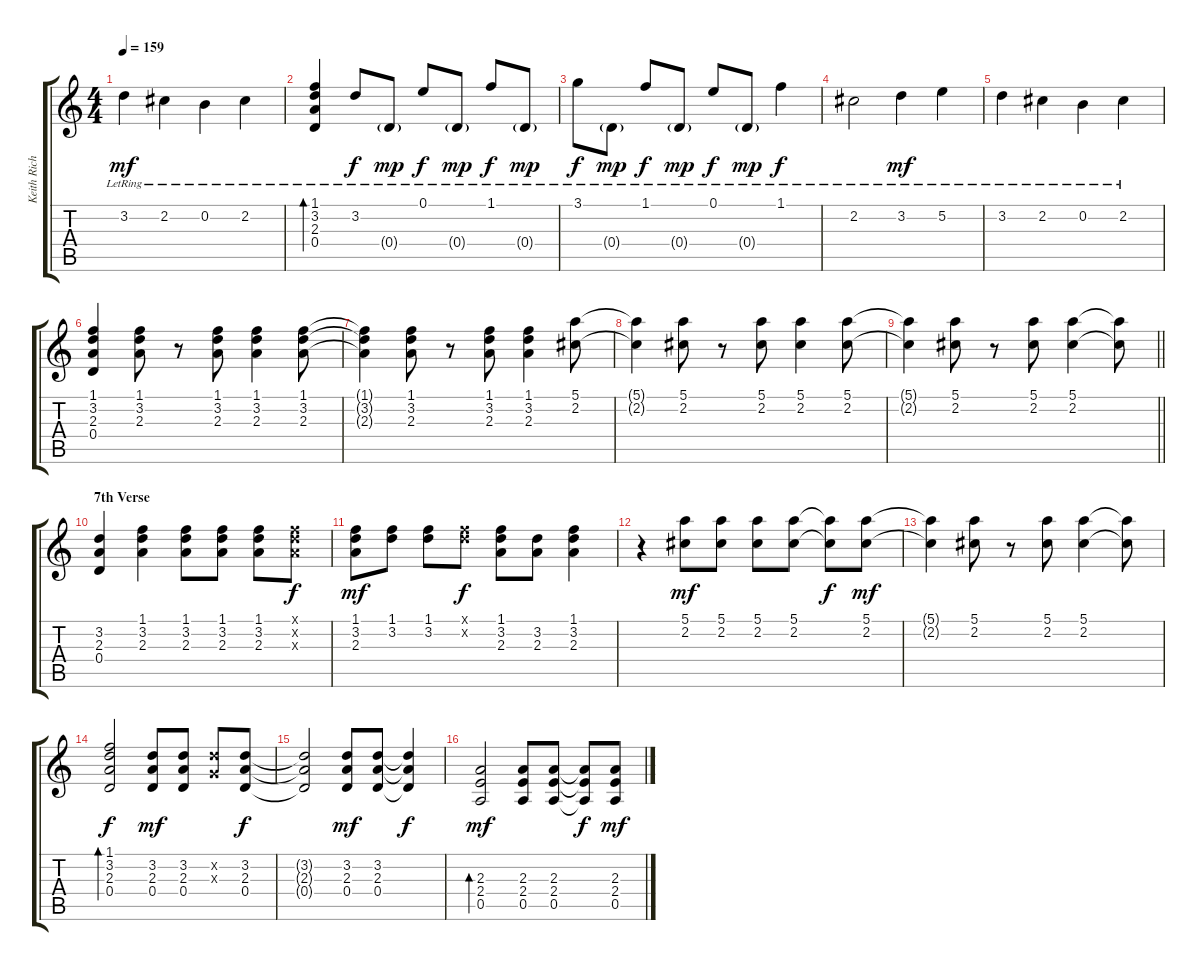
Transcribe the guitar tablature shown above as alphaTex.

\track ("Keith Richards (Lead Guitar)" "Keith Rich") {instrument electricguitarjazz}
\staff {score tabs}
\tuning (E4 B3 G3 D3 A2 E2) {hide}
\ts (4 4)
\tempo 159
\clef g2
\ks c
3.2{lr}.4{dy mf} 2.2{lr}.4 0.2{lr}.4 2.2{lr}.4 |
(1.1{lr} 3.2 2.3 0.4).4{bd 480} 3.2{lr}.8{dy f} 0.4{g lr}.8{dy mp} 0.1{lr}.8{dy f} 0.4{g lr}.8{dy mp} 1.1{lr}.8{dy f} 0.4{g lr}.8{dy mp} |
3.1{lr}.8{dy f} 0.4{g lr}.8{dy mp} 1.1{lr}.8{dy f} 0.4{g lr}.8{dy mp} 0.1{lr}.8{dy f} 0.4{g lr}.8{dy mp} 1.1{lr}.4{dy f} |
2.2{lr}.2 3.2{lr}.4{dy mf} 5.2{lr}.4 |
3.2{lr}.4 2.2{lr}.4 0.2{lr}.4 2.2{lr}.4 |
(1.1 3.2 2.3 0.4).4 (1.1 3.2 2.3).8 r.8 (1.1 3.2 2.3).8 (1.1 3.2 2.3).4 (1.1 3.2 2.3).8 |
(1.1{t} 3.2{t} 2.3{t}).4 (1.1 3.2 2.3).8 r.8 (1.1 3.2 2.3).8 (1.1 3.2 2.3).4 (5.1 2.2).8 |
(5.1{t} 2.2{t}).4 (5.1 2.2).8 r.8 (5.1 2.2).8 (5.1 2.2).4 (5.1 2.2).8 |
\barLineRight lightlight
(5.1{t} 2.2{t}).4 (5.1 2.2).8 r.8 (5.1 2.2).8 (5.1 2.2).4 (5.1{t} 2.2{t}).8 |
\section ("" "7th Verse")
(3.2 2.3 0.4).4 (1.1 3.2 2.3).4 (1.1 3.2 2.3).8 (1.1 3.2 2.3).8 (1.1 3.2 2.3).8 (1.1{x} 3.2{x} 2.3{x}).8{dy f} |
(1.1 3.2 2.3).8{dy mf} (1.1 3.2).8 (1.1 3.2).8 (1.1{x} 3.2{x}).8{dy f} (1.1 3.2 2.3).8 (3.2 2.3).8 (1.1 3.2 2.3).4 |
r.4 (5.1 2.2).8{dy mf} (5.1 2.2).8 (5.1 2.2).8 (5.1 2.2).8 (5.1{t} 2.2{t}).8{dy f} (5.1 2.2).8{dy mf} |
(5.1{t} 2.2{t}).4 (5.1 2.2).8 r.8 (5.1 2.2).8 (5.1 2.2).4 (5.1{t} 2.2{t}).8 |
(1.1 3.2 2.3 0.4).2{bd 480 dy f} (3.2 2.3 0.4).8{dy mf} (3.2 2.3 0.4).8 (3.2{x} 0.3{x}).8 (3.2 2.3 0.4).8{dy f} |
(3.2{t} 2.3{t} 0.4{t}).2 (3.2 2.3 0.4).8{dy mf} (3.2 2.3 0.4).8 (3.2{t} 2.3{t} 0.4{t}).4{dy f} |
(2.3 2.4 0.5).2{bd 480 dy mf} (2.3 2.4 0.5).8 (2.3 2.4 0.5).8 (2.3{t} 2.4{t} 0.5{t}).8{dy f} (2.3 2.4 0.5).8{dy mf}
